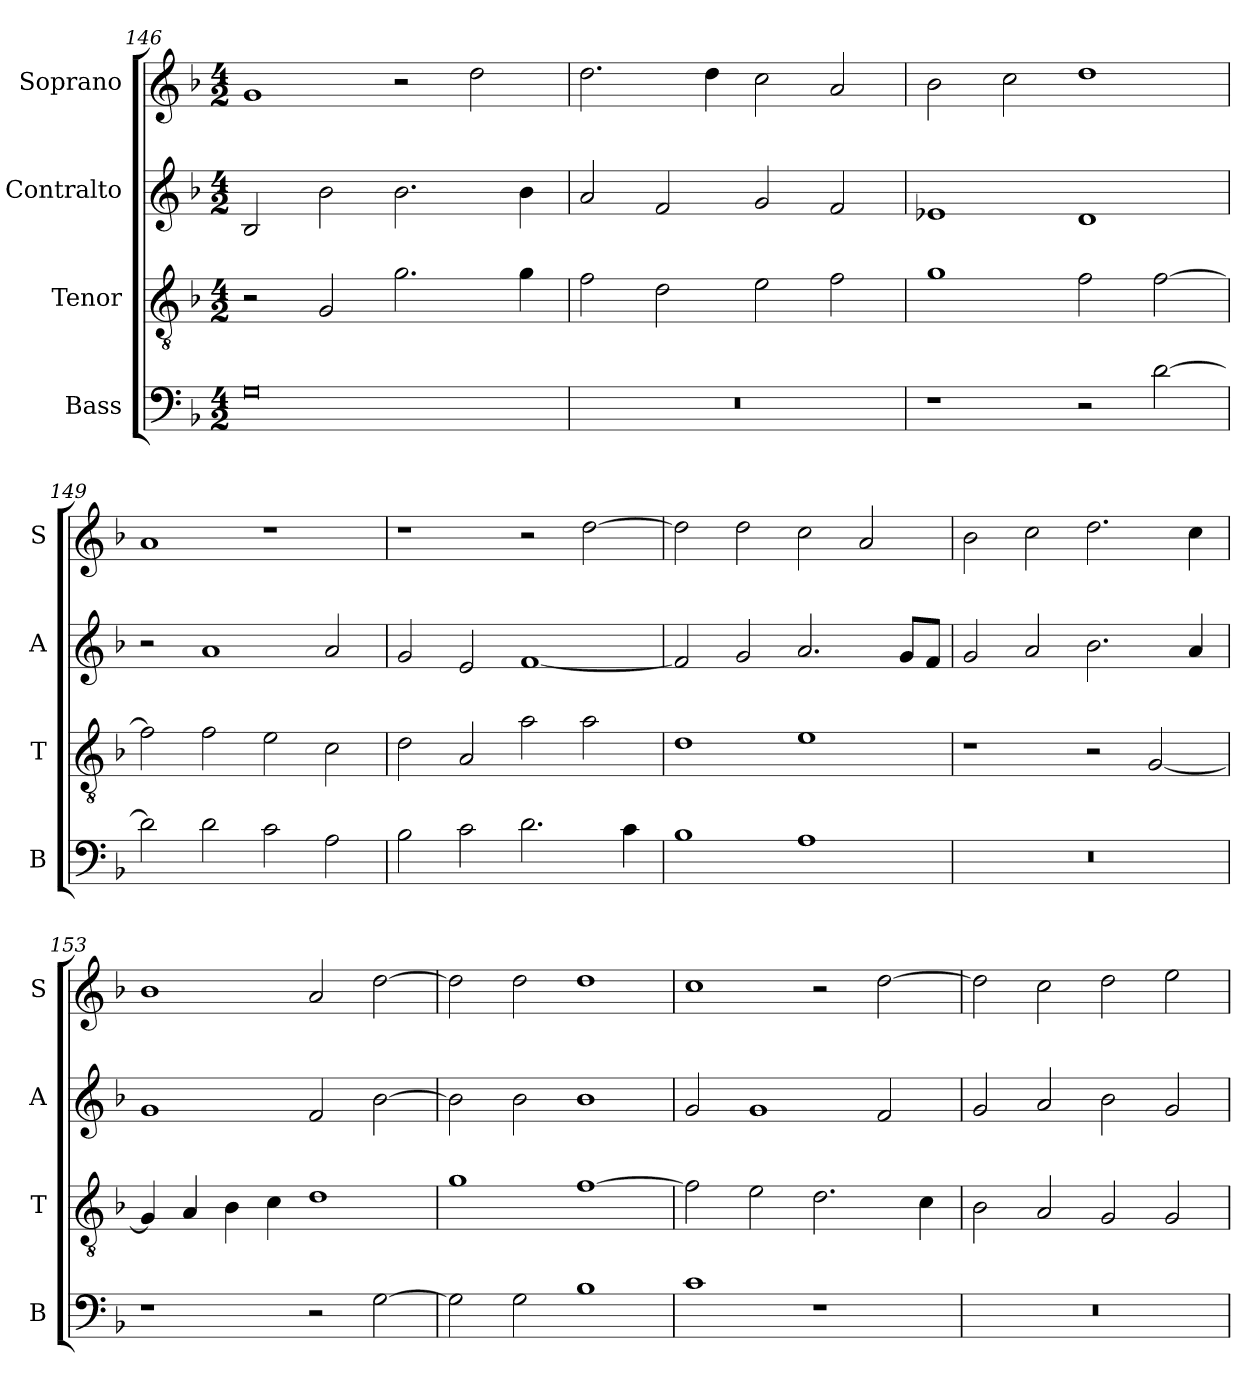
**kern	**kern	**kern	**kern
*part4	*part3	*part2	*part1
*staff4	*staff3	*staff2	*staff1
*I"Bass	*I"Tenor	*I"Contralto	*I"Soprano
*I'B	*I'T	*I'A	*I'S
*clefF4	*clefGv2	*clefG2	*clefG2
*k[b-]	*k[b-]	*k[b-]	*k[b-]
*G:dor	*G:dor	*G:dor	*G:dor
*M4/2	*M4/2	*M4/2	*M4/2
=146	=146	=146	=146
0G	2r	2B-	1g
.	2G	2b-	.
.	2.g	2.b-	2r
.	.	.	2dd
.	4g	4b-	.
=147	=147	=147	=147
0r	2f	2a	2.dd
.	2d	2f	.
.	.	.	4dd
.	2e	2g	2cc
.	2f	2f	2a
=148	=148	=148	=148
1r	1g	1e-X	2b-
.	.	.	2cc
2r	2f	1d	1dd
[2d	[2f	.	.
=149	=149	=149	=149
2d]	2f]	2r	1a
2d	2f	1a	.
2c	2e	.	1r
2A	2c	2a	.
=150	=150	=150	=150
2B-	2d	2g	1r
2c	2A	2e	.
2.d	2a	[1f	2r
.	2a	.	[2dd
4c	.	.	.
=151	=151	=151	=151
1B-	1d	2f]	2dd]
.	.	2g	2dd
1A	1e	2.a	2cc
.	.	.	2a
.	.	8g/L	.
.	.	8f/J	.
=152	=152	=152	=152
0r	1r	2g	2b-
.	.	2a	2cc
.	2r	2.b-	2.dd
.	[2G	.	.
.	.	4a	4cc
=153	=153	=153	=153
1r	4G]	1g	1b-
.	4A	.	.
.	4B-	.	.
.	4c	.	.
2r	1d	2f	2a
[2G	.	[2b-	[2dd
=154	=154	=154	=154
2G]	1g	2b-]	2dd]
2G	.	2b-	2dd
1B-	[1f	1b-	1dd
=155	=155	=155	=155
1c	2f]	2g	1cc
.	2e	1g	.
1r	2.d	.	2r
.	.	2f	[2dd
.	4c	.	.
=156	=156	=156	=156
0r	2B-	2g	2dd]
.	2A	2a	2cc
.	2G	2b-	2dd
.	2G	2g	2ee
=	=	=	=
*-	*-	*-	*-
